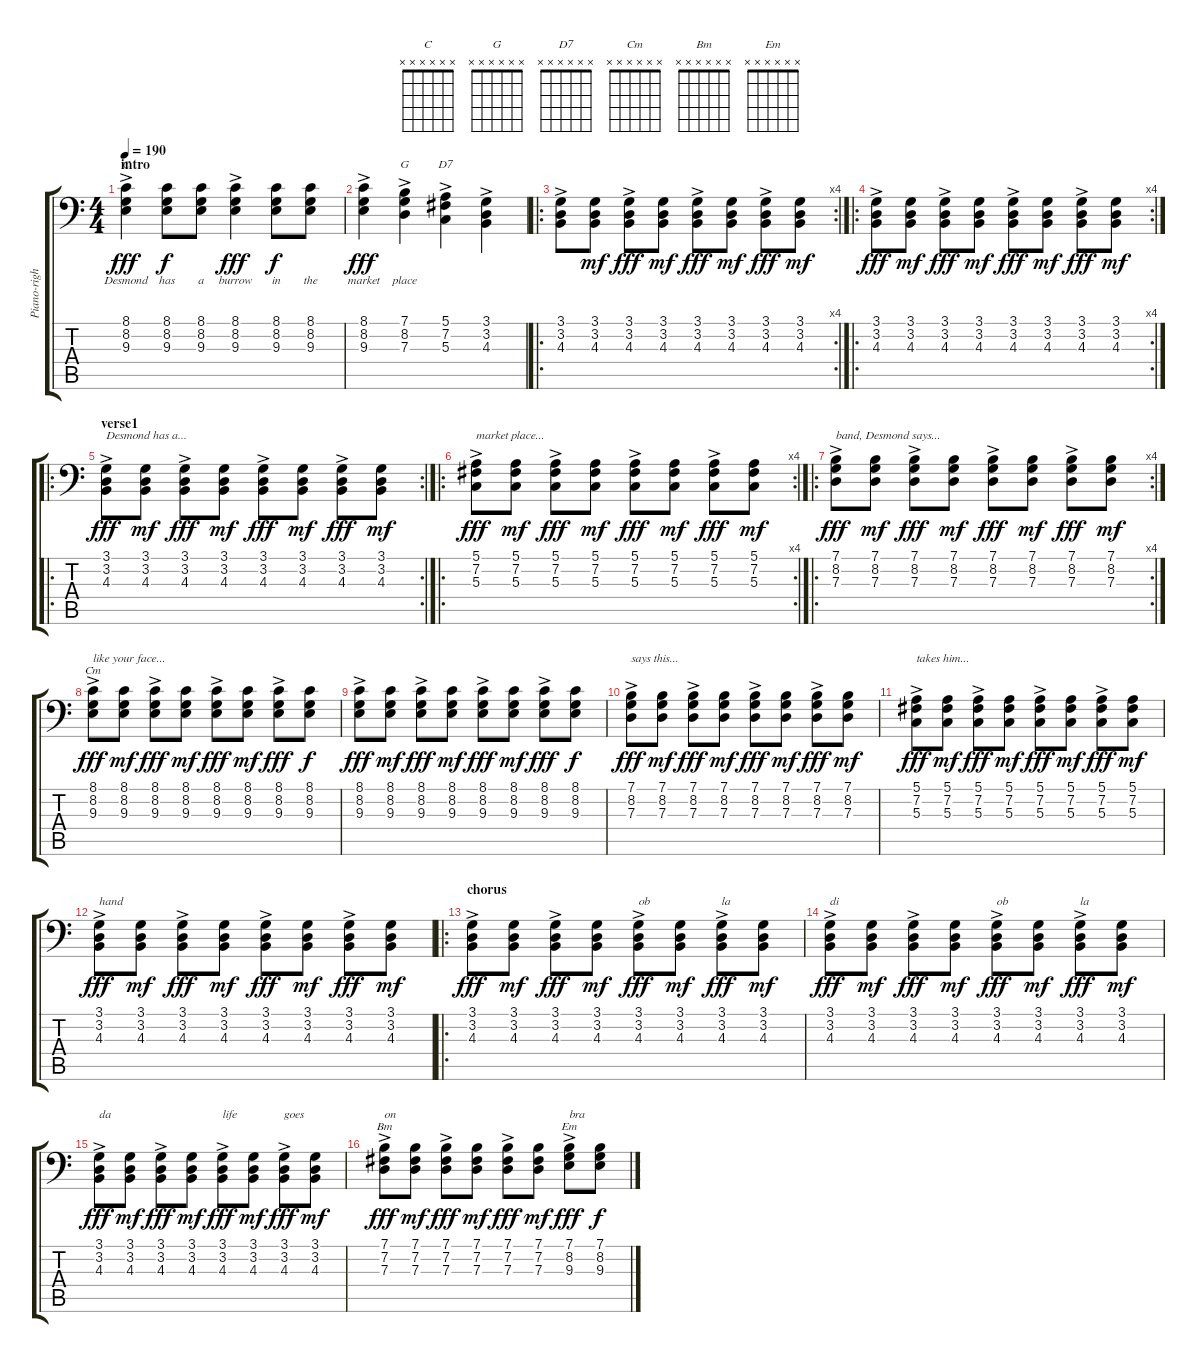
\track ("Piano-right" "Piano-righ") {instrument brightacousticpiano}
\staff {score tabs}
\tuning (E3 B2 G2 D2 A1 E1) {hide}
\chord ("C" x x x x x x) {firstfret 0}
\chord ("G" x x x x x x) {firstfret 0}
\chord ("D7" x x x x x x) {firstfret 0}
\chord ("Cm" x x x x x x) {firstfret 0}
\chord ("Bm" x x x x x x) {firstfret 0}
\chord ("Em" x x x x x x) {firstfret 0}
\ts (4 4)
\section ("" "intro")
\tempo 190
\clef f4
\ks c
(8.1 8.2{ac} 9.3).4{ch "C" lyrics (0 "Desmond") lyrics (1 "") lyrics (2 "") lyrics (3 "") lyrics (4 "") dy fff instrument electricgrandpiano} (8.1 8.2 9.3).8{lyrics (0 "has") lyrics (1 "") lyrics (2 "") lyrics (3 "") lyrics (4 "") dy f} (8.1 8.2 9.3).8{lyrics (0 "a") lyrics (1 "") lyrics (2 "") lyrics (3 "") lyrics (4 "")} (8.1 8.2{ac} 9.3).4{lyrics (0 "burrow") lyrics (1 "") lyrics (2 "") lyrics (3 "") lyrics (4 "") dy fff} (8.1 8.2 9.3).8{lyrics (0 "in") lyrics (1 "") lyrics (2 "") lyrics (3 "") lyrics (4 "") dy f} (8.1 8.2 9.3).8{lyrics (0 "the") lyrics (1 "") lyrics (2 "") lyrics (3 "") lyrics (4 "")} |
(8.1 8.2{ac} 9.3).4{lyrics (0 "market") lyrics (1 "") lyrics (2 "") lyrics (3 "") lyrics (4 "") dy fff} (7.1 8.2{ac} 7.3).4{ch "G" lyrics (0 "place") lyrics (1 "") lyrics (2 "") lyrics (3 "") lyrics (4 "")} (5.1 7.2{ac} 5.3).4{ch "D7"} (3.1 3.2{ac} 4.3).4 |
\ro
\rc 4
(3.1 3.2{ac} 4.3).8{instrument brightacousticpiano} (3.1 3.2 4.3).8{dy mf} (3.1{ac} 3.2 4.3).8{dy fff} (3.1 3.2 4.3).8{dy mf} (3.1 3.2 4.3{ac}).8{dy fff} (3.1 3.2 4.3).8{dy mf} (3.1 3.2{ac} 4.3).8{dy fff} (3.1 3.2 4.3).8{dy mf} |
\ro
\rc 4
(3.1 3.2{ac} 4.3).8{dy fff} (3.1 3.2 4.3).8{dy mf} (3.1{ac} 3.2 4.3).8{dy fff} (3.1 3.2 4.3).8{dy mf} (3.1 3.2 4.3{ac}).8{dy fff} (3.1 3.2 4.3).8{dy mf} (3.1 3.2{ac} 4.3).8{dy fff} (3.1 3.2 4.3).8{dy mf} |
\ro
\rc 2
\section ("" "verse1")
(3.1 3.2{ac} 4.3).8{txt "Desmond has a..." dy fff} (3.1 3.2 4.3).8{dy mf} (3.1{ac} 3.2 4.3).8{dy fff} (3.1 3.2 4.3).8{dy mf} (3.1 3.2 4.3{ac}).8{dy fff} (3.1 3.2 4.3).8{dy mf} (3.1 3.2{ac} 4.3).8{dy fff} (3.1 3.2 4.3).8{dy mf} |
\ro
\rc 4
(5.1 7.2 5.3{ac}).8{txt "market place..." dy fff} (5.1 7.2 5.3).8{dy mf} (5.1 7.2 5.3{ac}).8{dy fff} (5.1 7.2 5.3).8{dy mf} (5.1 7.2 5.3{ac}).8{dy fff} (5.1 7.2 5.3).8{dy mf} (5.1 7.2 5.3{ac}).8{dy fff} (5.1 7.2 5.3).8{dy mf} |
\ro
\rc 4
(7.1 8.2{ac} 7.3).8{txt "band, Desmond says..." dy fff} (7.1 8.2 7.3).8{dy mf} (7.1 8.2{ac} 7.3).8{dy fff} (7.1 8.2 7.3).8{dy mf} (7.1 8.2{ac} 7.3).8{dy fff} (7.1 8.2 7.3).8{dy mf} (7.1 8.2{ac} 7.3).8{dy fff} (7.1 8.2 7.3).8{dy mf} |
(8.1 8.2 9.3{ac}).8{ch "Cm" txt "like your face..." dy fff} (8.1 8.2 9.3).8{dy mf} (8.1 8.2 9.3{ac}).8{dy fff} (8.1 8.2 9.3).8{dy mf} (8.1 8.2 9.3{ac}).8{dy fff} (8.1 8.2 9.3).8{dy mf} (8.1 8.2 9.3{ac}).8{dy fff} (8.1 8.2 9.3).8{dy f} |
(8.1 8.2 9.3{ac}).8{dy fff} (8.1 8.2 9.3).8{dy mf} (8.1 8.2 9.3{ac}).8{dy fff} (8.1 8.2 9.3).8{dy mf} (8.1 8.2 9.3{ac}).8{dy fff} (8.1 8.2 9.3).8{dy mf} (8.1 8.2 9.3{ac}).8{dy fff} (8.1 8.2 9.3).8{dy f} |
(7.1 8.2{ac} 7.3).8{txt "says this..." dy fff} (7.1 8.2 7.3).8{dy mf} (7.1 8.2{ac} 7.3).8{dy fff} (7.1 8.2 7.3).8{dy mf} (7.1 8.2{ac} 7.3).8{dy fff} (7.1 8.2 7.3).8{dy mf} (7.1 8.2{ac} 7.3).8{dy fff} (7.1 8.2 7.3).8{dy mf} |
(5.1 7.2 5.3{ac}).8{txt "takes him..." dy fff} (5.1 7.2 5.3).8{dy mf} (5.1 7.2 5.3{ac}).8{dy fff} (5.1 7.2 5.3).8{dy mf} (5.1 7.2 5.3{ac}).8{dy fff} (5.1 7.2 5.3).8{dy mf} (5.1 7.2 5.3{ac}).8{dy fff} (5.1 7.2 5.3).8{dy mf} |
(3.1 3.2{ac} 4.3).8{txt "hand" dy fff} (3.1 3.2 4.3).8{dy mf} (3.1{ac} 3.2 4.3).8{dy fff} (3.1 3.2 4.3).8{dy mf} (3.1 3.2 4.3{ac}).8{dy fff} (3.1 3.2 4.3).8{dy mf} (3.1 3.2{ac} 4.3).8{dy fff} (3.1 3.2 4.3).8{dy mf} |
\ro
\section ("" "chorus")
(3.1 3.2{ac} 4.3).8{dy fff} (3.1 3.2 4.3).8{dy mf} (3.1{ac} 3.2 4.3).8{dy fff} (3.1 3.2 4.3).8{dy mf} (3.1 3.2 4.3{ac}).8{txt "ob" dy fff} (3.1 3.2 4.3).8{dy mf} (3.1 3.2{ac} 4.3).8{txt "la" dy fff} (3.1 3.2 4.3).8{dy mf} |
(3.1 3.2{ac} 4.3).8{txt "di" dy fff} (3.1 3.2 4.3).8{dy mf} (3.1{ac} 3.2 4.3).8{dy fff} (3.1 3.2 4.3).8{dy mf} (3.1 3.2 4.3{ac}).8{txt "ob" dy fff} (3.1 3.2 4.3).8{dy mf} (3.1 3.2{ac} 4.3).8{txt "la" dy fff} (3.1 3.2 4.3).8{dy mf} |
(3.1 3.2{ac} 4.3).8{txt "da" dy fff} (3.1 3.2 4.3).8{dy mf} (3.1{ac} 3.2 4.3).8{dy fff} (3.1 3.2 4.3).8{dy mf} (3.1 3.2 4.3{ac}).8{txt "life" dy fff} (3.1 3.2 4.3).8{dy mf} (3.1 3.2{ac} 4.3).8{txt "goes" dy fff} (3.1 3.2 4.3).8{dy mf} |
(7.1 7.2 7.3{ac}).8{ch "Bm" txt "on" dy fff} (7.1 7.2 7.3).8{dy mf} (7.1 7.2 7.3{ac}).8{dy fff} (7.1 7.2 7.3).8{dy mf} (7.1 7.2 7.3{ac}).8{dy fff} (7.1 7.2 7.3).8{dy mf} (7.1 8.2 9.3{ac}).8{ch "Em" txt "bra" dy fff} (7.1 8.2 9.3).8{dy f}
